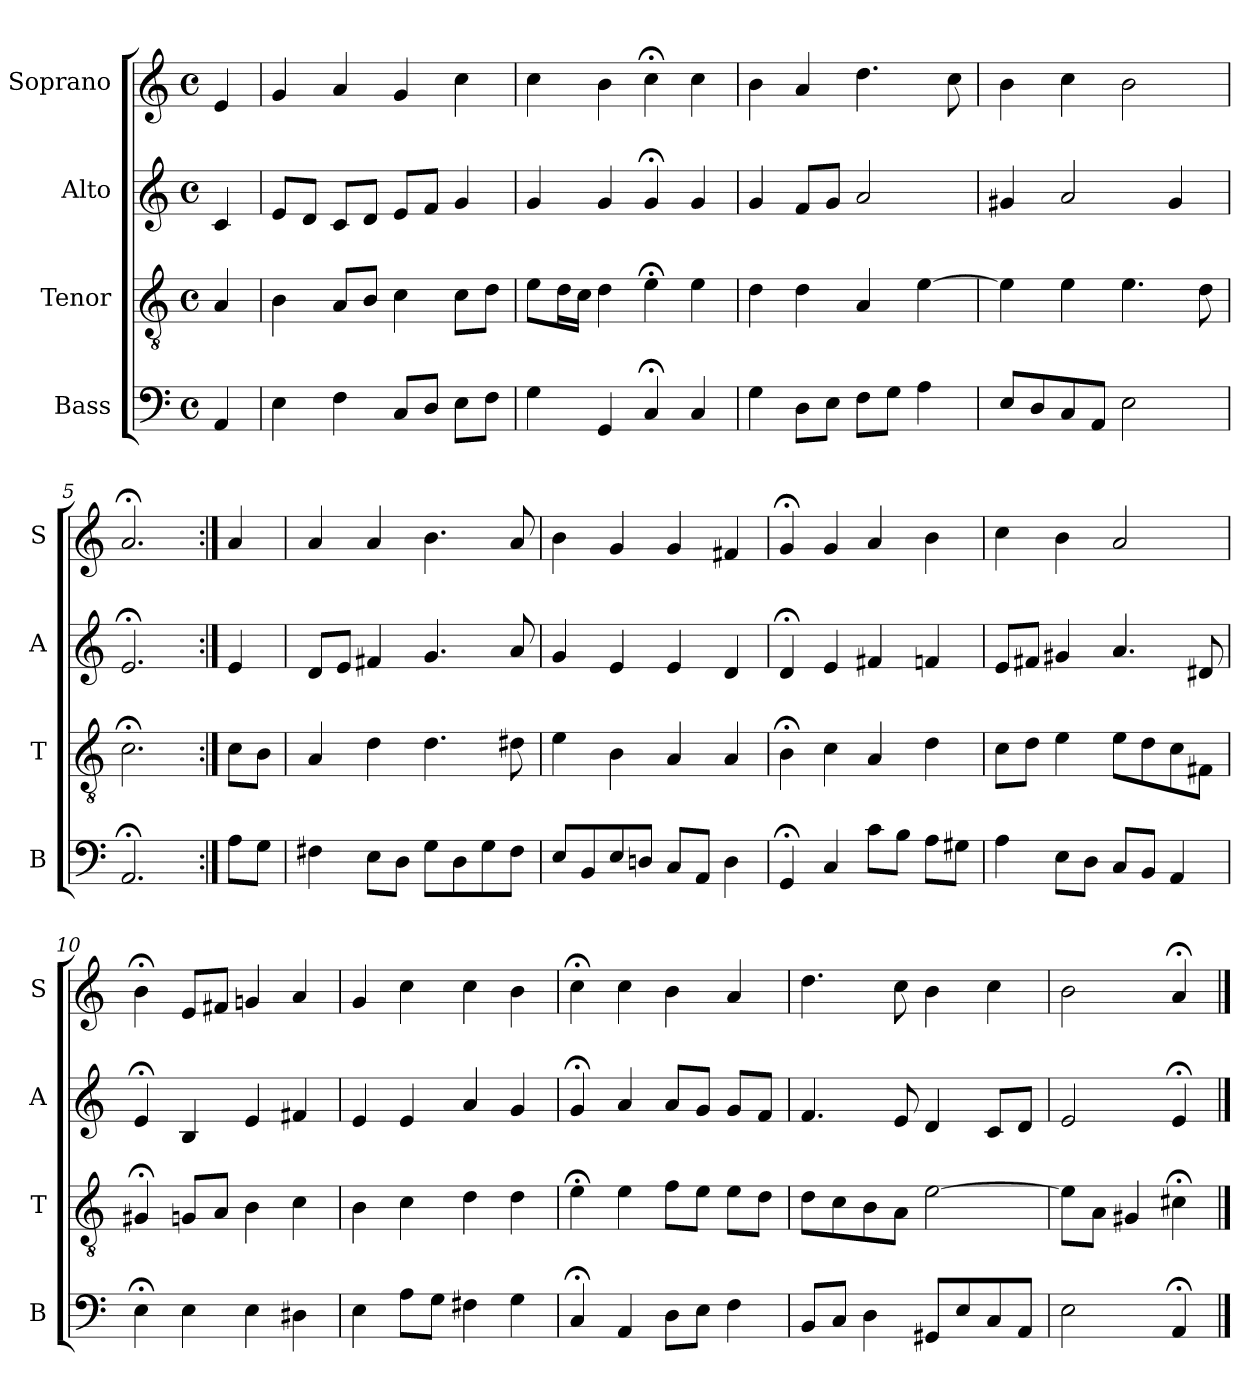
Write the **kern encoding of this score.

**kern	**kern	**kern	**kern
*part4	*part3	*part2	*part1
*staff4	*staff3	*staff2	*staff1
*I"Bass	*I"Tenor	*I"Alto	*I"Soprano
*I'B	*I'T	*I'A	*I'S
*clefF4	*clefGv2	*clefG2	*clefG2
*k[]	*k[]	*k[]	*k[]
*a:	*a:	*a:	*a:
*M4/4	*M4/4	*M4/4	*M4/4
*met(c)	*met(c)	*met(c)	*met(c)
*MM100	*MM100	*MM100	*MM100
=	=	=	=
4AA	4A	4c	4e
=1	=1	=1	=1
4E	4B	8eL	4g
.	.	8dJ	.
4F	8AL	8cL	4a
.	8BJ	8dJ	.
8CL	4c	8eL	4g
8DJ	.	8fJ	.
8EL	8cL	4g	4cc
8FJ	8dJ	.	.
=2	=2	=2	=2
4G	8eL	4g	4cc
.	16dL	.	.
.	16cJJ	.	.
4GG	4d	4g	4b
4C;<	4e;<	4g;<	4cc;<
4C	4e	4g	4cc
=3	=3	=3	=3
4G	4d	4g	4b
8DL	4d	8fL	4a
8EJ	.	8gJ	.
8FL	4A	2a	4.dd
8GJ	.	.	.
4A	[4e	.	.
.	.	.	8cc
=4	=4	=4	=4
8EL	4e]	4g#X	4b
8D	.	.	.
8C	4e	2a	4cc
8AAJ	.	.	.
2E	4.e	.	2b
.	.	4g#	.
.	8d	.	.
=5	=5	=5	=5
2.AA;<	2.c;<	2.e;<	2.a;<
=:|!	=:|!	=:|!	=:|!
8AL	8cL	4e	4a
8GJ	8BJ	.	.
=6	=6	=6	=6
4F#X	4A	8dL	4a
.	.	8eJ	.
8EL	4d	4f#X	4a
8DJ	.	.	.
8GL	4.d	4.g	4.b
8D	.	.	.
8G	.	.	.
8F#J	8d#X	8a	8a
=7	=7	=7	=7
8EL	4e	4g	4b
8BB	.	.	.
8E	4B	4e	4g
8DnJ	.	.	.
8CL	4A	4e	4g
8AAJ	.	.	.
4D	4A	4d	4f#X
=8	=8	=8	=8
4GG;<	4B;<	4d;<	4g;<
4C	4c	4e	4g
8cL	4A	4f#X	4a
8BJ	.	.	.
8AL	4d	4fn	4b
8G#XJ	.	.	.
=9	=9	=9	=9
4A	8cL	8eL	4cc
.	8dJ	8f#XJ	.
8EL	4e	4g#X	4b
8DJ	.	.	.
8CL	8eL	4.a	2a
8BBJ	8d	.	.
4AA	8c	.	.
.	8F#XJ	8d#X	.
=10	=10	=10	=10
4E;<	4G#X;<	4e;<	4b;<
4E	8GnL	4B	8eL
.	8AJ	.	8f#XJ
4E	4B	4e	4gn
4D#X	4c	4f#X	4a
=11	=11	=11	=11
4E	4B	4e	4g
8AL	4c	4e	4cc
8GJ	.	.	.
4F#Xi	4di	4ai	4cci
4G	4d	4g	4b
=12	=12	=12	=12
4C;<	4e;<	4g;<	4cc;<
4AA	4e	4a	4cc
8DL	8fL	8aL	4b
8EJ	8eJ	8gJ	.
4F	8eL	8gL	4a
.	8dJ	8fJ	.
=13	=13	=13	=13
8BBL	8dL	4.f	4.dd
8CJ	8c	.	.
4D	8B	.	.
.	8AJ	8e	8cc
8GG#XiL	[2ei	4di	4bi
8E	.	.	.
8C	.	8cL	4cc
8AAJ	.	8dJ	.
=14	=14	=14	=14
2E	8eL]	2e	2b
.	8AJ	.	.
.	4G#X	.	.
4AA;<	4c#X;<	4e;<	4a;<
==	==	==	==
*-	*-	*-	*-
